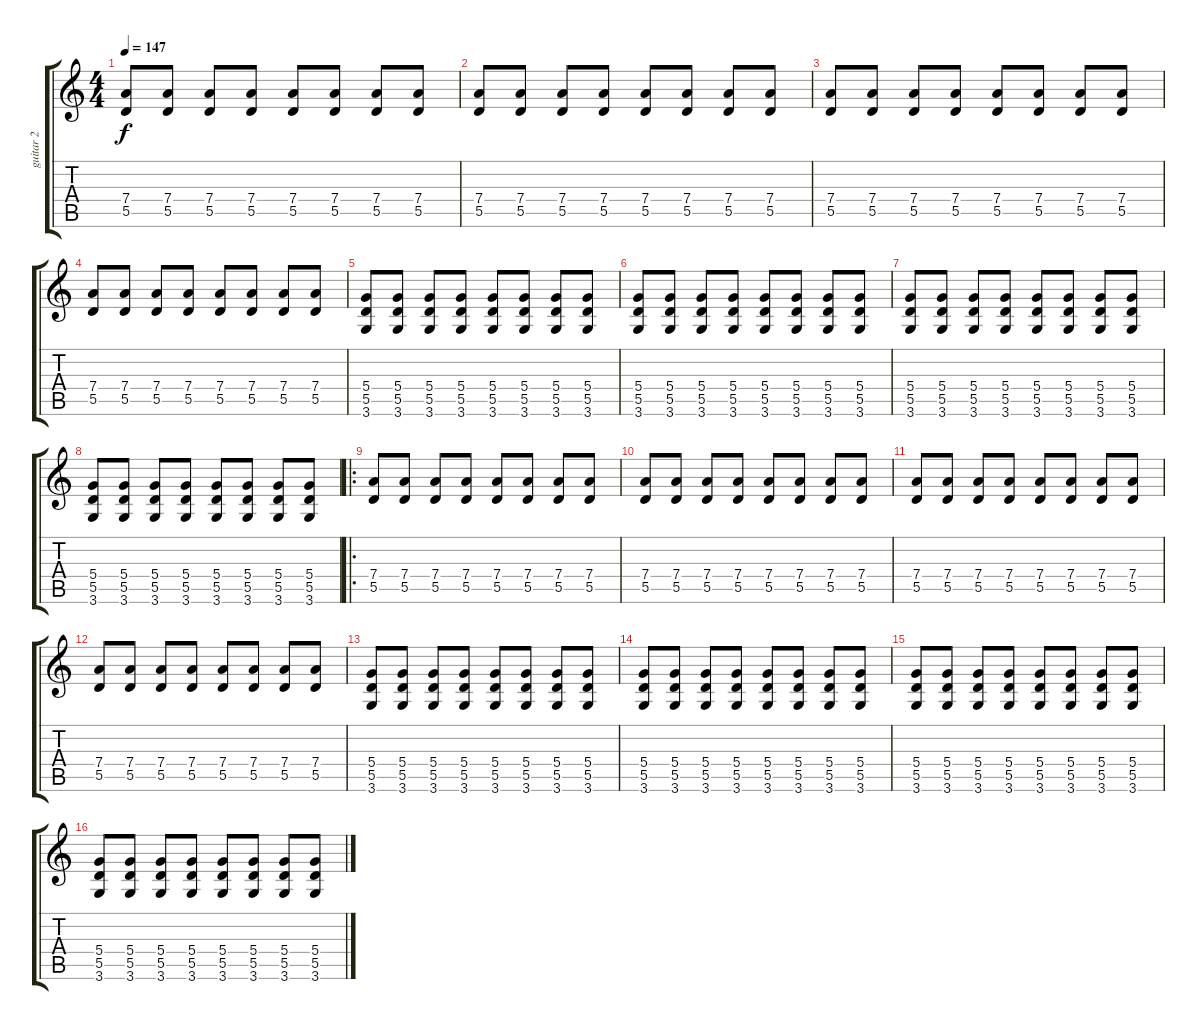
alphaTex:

\track ("guitar 2" "guitar 2") {instrument overdrivenguitar}
\staff {score tabs}
\tuning (E4 B3 G3 D3 A2 E2) {hide}
\ts (4 4)
\tempo 147
\clef g2
\ks c
(7.4 5.5).8{dy f} (7.4 5.5).8 (7.4 5.5).8 (7.4 5.5).8 (7.4 5.5).8 (7.4 5.5).8 (7.4 5.5).8 (7.4 5.5).8 |
(7.4 5.5).8 (7.4 5.5).8 (7.4 5.5).8 (7.4 5.5).8 (7.4 5.5).8 (7.4 5.5).8 (7.4 5.5).8 (7.4 5.5).8 |
(7.4 5.5).8 (7.4 5.5).8 (7.4 5.5).8 (7.4 5.5).8 (7.4 5.5).8 (7.4 5.5).8 (7.4 5.5).8 (7.4 5.5).8 |
(7.4 5.5).8 (7.4 5.5).8 (7.4 5.5).8 (7.4 5.5).8 (7.4 5.5).8 (7.4 5.5).8 (7.4 5.5).8 (7.4 5.5).8 |
(5.4 5.5 3.6).8 (5.4 5.5 3.6).8 (5.4 5.5 3.6).8 (5.4 5.5 3.6).8 (5.4 5.5 3.6).8 (5.4 5.5 3.6).8 (5.4 5.5 3.6).8 (5.4 5.5 3.6).8 |
(5.4 5.5 3.6).8 (5.4 5.5 3.6).8 (5.4 5.5 3.6).8 (5.4 5.5 3.6).8 (5.4 5.5 3.6).8 (5.4 5.5 3.6).8 (5.4 5.5 3.6).8 (5.4 5.5 3.6).8 |
(5.4 5.5 3.6).8 (5.4 5.5 3.6).8 (5.4 5.5 3.6).8 (5.4 5.5 3.6).8 (5.4 5.5 3.6).8 (5.4 5.5 3.6).8 (5.4 5.5 3.6).8 (5.4 5.5 3.6).8 |
(5.4 5.5 3.6).8 (5.4 5.5 3.6).8 (5.4 5.5 3.6).8 (5.4 5.5 3.6).8 (5.4 5.5 3.6).8 (5.4 5.5 3.6).8 (5.4 5.5 3.6).8 (5.4 5.5 3.6).8 |
\ro
(7.4 5.5).8 (7.4 5.5).8 (7.4 5.5).8 (7.4 5.5).8 (7.4 5.5).8 (7.4 5.5).8 (7.4 5.5).8 (7.4 5.5).8 |
(7.4 5.5).8 (7.4 5.5).8 (7.4 5.5).8 (7.4 5.5).8 (7.4 5.5).8 (7.4 5.5).8 (7.4 5.5).8 (7.4 5.5).8 |
(7.4 5.5).8 (7.4 5.5).8 (7.4 5.5).8 (7.4 5.5).8 (7.4 5.5).8 (7.4 5.5).8 (7.4 5.5).8 (7.4 5.5).8 |
(7.4 5.5).8 (7.4 5.5).8 (7.4 5.5).8 (7.4 5.5).8 (7.4 5.5).8 (7.4 5.5).8 (7.4 5.5).8 (7.4 5.5).8 |
(5.4 5.5 3.6).8 (5.4 5.5 3.6).8 (5.4 5.5 3.6).8 (5.4 5.5 3.6).8 (5.4 5.5 3.6).8 (5.4 5.5 3.6).8 (5.4 5.5 3.6).8 (5.4 5.5 3.6).8 |
(5.4 5.5 3.6).8 (5.4 5.5 3.6).8 (5.4 5.5 3.6).8 (5.4 5.5 3.6).8 (5.4 5.5 3.6).8 (5.4 5.5 3.6).8 (5.4 5.5 3.6).8 (5.4 5.5 3.6).8 |
(5.4 5.5 3.6).8 (5.4 5.5 3.6).8 (5.4 5.5 3.6).8 (5.4 5.5 3.6).8 (5.4 5.5 3.6).8 (5.4 5.5 3.6).8 (5.4 5.5 3.6).8 (5.4 5.5 3.6).8 |
(5.4 5.5 3.6).8 (5.4 5.5 3.6).8 (5.4 5.5 3.6).8 (5.4 5.5 3.6).8 (5.4 5.5 3.6).8 (5.4 5.5 3.6).8 (5.4 5.5 3.6).8 (5.4 5.5 3.6).8
